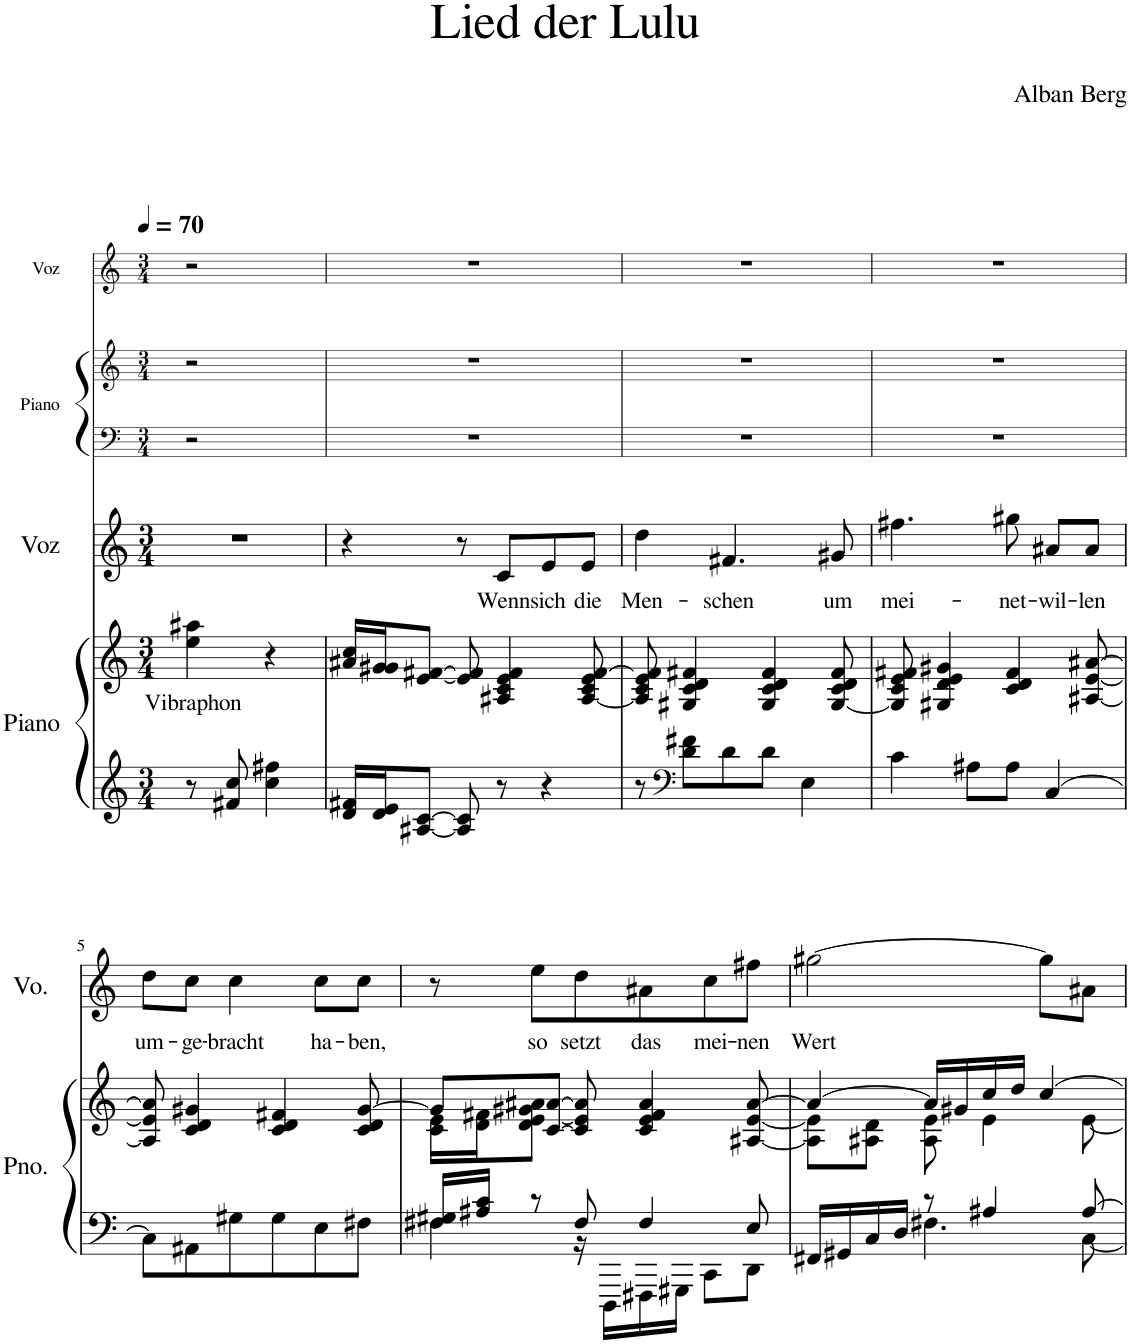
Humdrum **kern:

**kern	**kern	**text	**kern	**text	**kern	**kern	**kern
*part4	*part4	*part4	*part3	*part3	*part2	*part2	*part1
*staff6	*staff5	*staff5	*staff4	*staff4	*staff3	*staff2	*staff1
*I"Piano	*	*	*I"Voz	*	*I"Piano	*	*I"Voz
*I'Pno.	*	*	*I'Vo.	*	*I'Pno.	*	*I'Vo.
*	*	*	*	*	*stria5	*stria5	*stria5
*clefG2	*clefG2	*	*clefG2	*	*clefF4	*clefG2	*clefG2
*k[]	*k[]	*	*k[]	*	*k[]	*k[]	*k[]
*M3/4	*M3/4	*	*M3/4	*	*M3/4	*M3/4	*M3/4
*MM70	*MM70	*	*MM70	*	*MM70	*MM70	*MM70
=1	=1	=1	=1	=1	=1	=1	=1
!	!	!LO:LY:b	!	!	!	!	!
8r	4ee\ 4aa#X\	Vibraphon	2.r	.	2r	2r	2r
8f#X/ 8cc/	.	.	.	.	.	.	.
4cc\ 4ff#X\	4r	.	.	.	.	.	.
4ryy	4ryy	.	.	.	4ryy	4ryy	4ryy
=2	=2	=2	=2	=2	=2	=2	=2
16d/ 16f#X/LL	16a#X/ 16cc/LL	.	4r	.	2.r	2.r	2.r
16d/ 16e/J	16g#X/ 16g#/J	.	.	.	.	.	.
[8A#X/ [8c/J	[8e/ [8f#X/J	.	.	.	.	.	.
8A#/] 8c/]	8e/] 8f#/]	.	8r	.	.	.	.
!	!	!	!	!LO:LY:b	!	!	!
8r	4A#X/ 4c/ 4e/ 4f#/	.	8c/L	Wenn	.	.	.
!	!	!	!	!LO:LY:b	!	!	!
4r	.	.	8e/	sich	.	.	.
!	!	!	!	!LO:LY:b	!	!	!
.	[8A#/ 8c/ 8e/ [8f#/	.	8e/J	die	.	.	.
=3	=3	=3	=3	=3	=3	=3	=3
!	!	!	!	!LO:LY:b	!	!	!
8r	8A#/] 8c/ 8e/ 8f#/]	.	4dd\	Men-	2.r	2.r	2.r
*clefF4	*	*	*	*	*	*	*
8d\ 8f#X\L	4G#X/ 4c/ 4d/ 4f#X/	.	.	.	.	.	.
!	!	!	!	!LO:LY:b	!	!	!
8d\	.	.	4.f#X/	-schen	.	.	.
8d\J	4G#/ 4c/ 4d/ 4f#/	.	.	.	.	.	.
4E\	.	.	.	.	.	.	.
!	!	!	!	!LO:LY:b	!	!	!
.	[8G#/ 8c/ 8d/ 8f#/	.	8g#X/	um	.	.	.
=4	=4	=4	=4	=4	=4	=4	=4
!	!	!	!	!LO:LY:b	!	!	!
4c\	8G#/] 8c/ 8e/ 8f#X/	.	4.ff#X\	mei-	2.r	2.r	2.r
.	4G#X/ 4d/ 4e/ 4g#X/	.	.	.	.	.	.
8A#X\L	.	.	.	.	.	.	.
!	!	!	!	!LO:LY:b	!	!	!
8A#\J	4c/ 4d/ 4f#/	.	8gg#X\	-net-	.	.	.
!	!	!	!	!LO:LY:b	!	!	!
[4C/	.	.	8a#X/L	-wil-	.	.	.
!	!	!	!	!LO:LY:b	!	!	!
.	[8A#X/ [8e/ [8a#X/	.	8a#/J	-len	.	.	.
!!LO:LB:g=z
=5	=5	=5	=5	=5	=5	=5	=5
!	!	!	!	!LO:LY:b	!	!	!
8C\L]	8A#/] 8e/] 8a#/]	.	8dd\L	um-	2.r	2.r	2.r
!	!	!	!	!LO:LY:b	!	!	!
8AA#X\	4c/ 4d/ 4g#X/	.	8cc\J	-ge-	.	.	.
!	!	!	!	!LO:LY:b	!	!	!
8G#X\	.	.	4cc\	-bracht	.	.	.
8G#\	4c/ 4d/ 4f#X/	.	.	.	.	.	.
!	!	!	!	!LO:LY:b	!	!	!
8E\	.	.	8cc\L	ha-	.	.	.
!	!	!	!	!LO:LY:b	!	!	!
8F#X\J	8c/ 8d/ [8g#/	.	8cc\J	-ben,	.	.	.
=6	=6	=6	=6	=6	=6	=6	=6
*^	*^	*	*	*	*	*	*
16F#X/ 16G#X/LL	4F#\	8g#/L]	16c\ 16e\LL	.	8r	.	2.r	2.r	2.r
16A#X/ 16c/JJ	.	.	16d\ 16f#X\J	.	.	.	.	.	.
!	!	!	!	!	!	!LO:LY:b	!	!	!
8r	.	[8c/ [8a#X/J	8d\ [8e\ 8g#X\ 8a#\J	.	8ee\L	so	.	.	.
!	!	!	!	!	!	!LO:LY:b	!	!	!
8F#/	16r	8c/] 8e/] 8a#/]	2ryy	.	8dd\	setzt	.	.	.
.	16DDD\LL	.	.	.	.	.	.	.	.
!	!	!	!	!	!	!LO:LY:b	!	!	!
4F#/	16FFF#X\	4c/ 4e/ 4f#/ 4a#/	.	.	8a#X\	das	.	.	.
.	16GGG#X\JJ	.	.	.	.	.	.	.	.
!	!	!	!	!	!	!LO:LY:b	!	!	!
.	8CC\L	.	.	.	8cc\	mei-	.	.	.
!	!	!	!	!	!	!LO:LY:b	!	!	!
8E/	8DD\J	[8A#X/ [8e/ [8a#/	.	.	8ff#X\J	-nen	.	.	.
=7	=7	=7	=7	=7	=7	=7	=7	=7	=7
*	*	*	*^	*	*	*	*	*	*
!	!	!	!	!	!	!	!LO:LY:b	!	!	!
16FF#X/LL	4ryy	4a#/_	8A#\] 8e\]L	8ryy	.	[2gg#X\	Wert	2.r	2.r	2.r
16GG#X/	.	.	.	.	.	.	.	.	.	.
*	*	*	*v	*v	*	*	*	*	*	*
16C/	.	.	8A#X\ 8d\J	.	.	.	.	.	.
16D/JJ	.	.	.	.	.	.	.	.	.
8r	4.F#X\	16a#/LL]	8A#\ 8e\	.	.	.	.	.	.
.	.	16g#X/	.	.	.	.	.	.	.
4A#X/	.	16cc/	4e\	.	.	.	.	.	.
.	.	16dd/JJ	.	.	.	.	.	.	.
.	.	[4cc/	.	.	8gg#\L]	.	.	.	.
*	*	*	*^	*	*	*	*	*	*
[8A#/	[8C\	.	8ryy	[8e\	.	8a#X\J	.	.	.	.
*v	*v	*	*	*	*	*	*	*	*	*
*	*v	*v	*v	*	*	*	*	*	*
=	=	=	=	=	=	=	=
*-	*-	*-	*-	*-	*-	*-	*-
